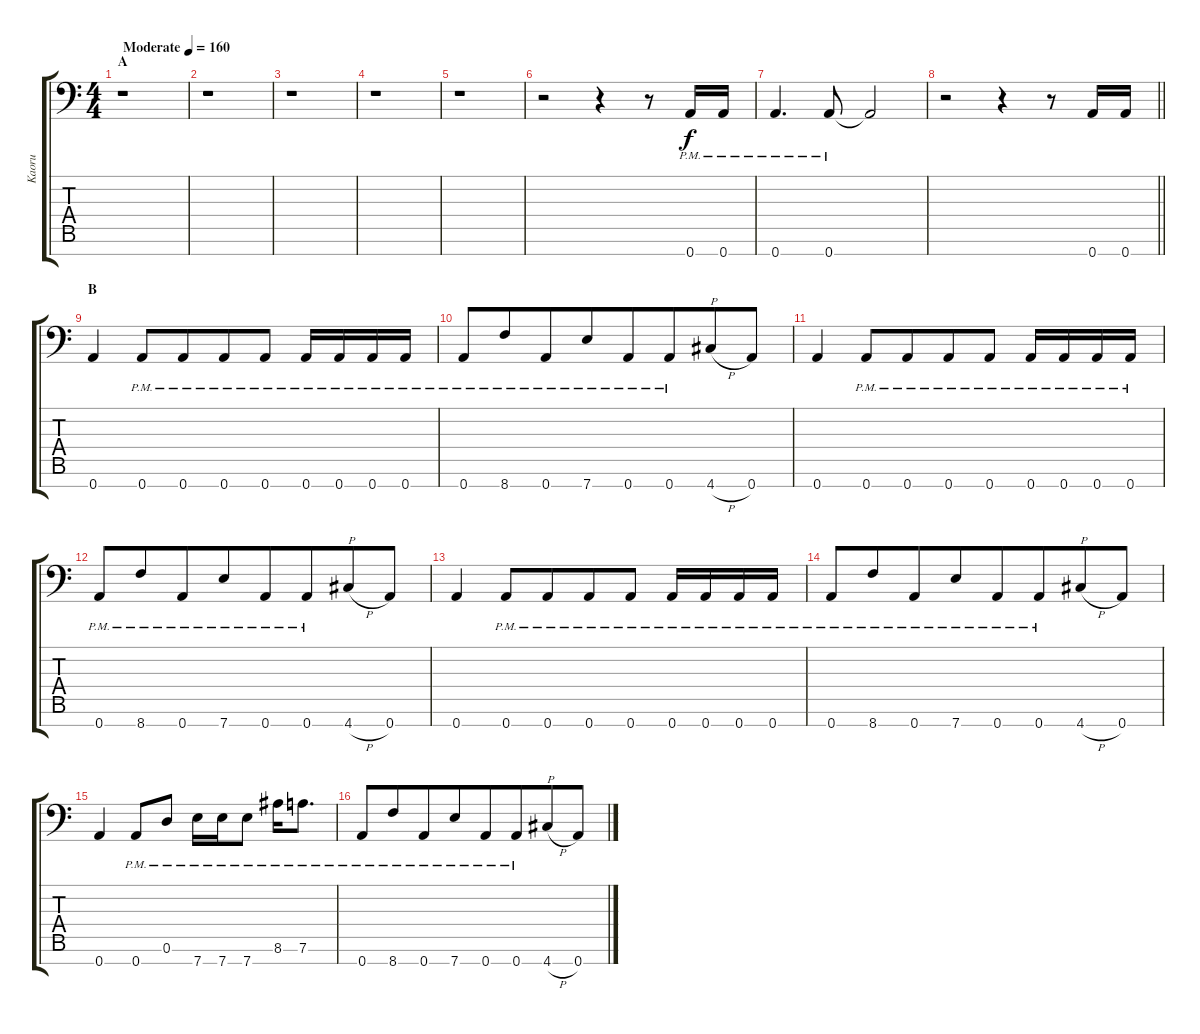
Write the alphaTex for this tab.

\track ("Kaoru" "Kaoru") {instrument overdrivenguitar}
\staff {score tabs}
\tuning (E4 B3 G3 D3 A2 D2 A1) {hide}
\ts (4 4)
\section ("" "A")
\tempo (160 "Moderate")
\clef f4
\ks c
r.1{dy f instrument overdrivenguitar} |
r.1 |
r.1 |
r.1 |
r.1 |
r.2 r.4 r.8 0.7{pm}.16{beam merge} 0.7{pm}.16 |
0.7{pm}.4{d} 0.7{pm}.8 0.7{t}.2 |
\barLineRight lightlight
r.2 r.4 r.8 0.7.16{beam merge} 0.7.16 |
\section ("" "B")
0.7.4 0.7{pm}.8 0.7{pm}.8{beam merge} 0.7{pm}.8{beam merge} 0.7{pm}.8 0.7{pm}.16 0.7{pm}.16{beam merge} 0.7{pm}.16 0.7{pm}.16 |
0.7{pm}.8{beam Up} 8.7{pm}.8{beam Up beam merge} 0.7{pm}.8 7.7{pm}.8{beam merge} 0.7{pm}.8 0.7{pm}.8{beam merge} 4.7{h}.8{txt "P" beam merge} 0.7.8 |
0.7.4 0.7{pm}.8 0.7{pm}.8{beam merge} 0.7{pm}.8{beam merge} 0.7{pm}.8 0.7{pm}.16 0.7{pm}.16{beam merge} 0.7{pm}.16 0.7{pm}.16 |
0.7{pm}.8{beam Up} 8.7{pm}.8{beam Up beam merge} 0.7{pm}.8 7.7{pm}.8{beam merge} 0.7{pm}.8 0.7{pm}.8{beam merge} 4.7{h}.8{txt "P" beam merge} 0.7.8 |
0.7.4 0.7{pm}.8 0.7{pm}.8{beam merge} 0.7{pm}.8{beam merge} 0.7{pm}.8 0.7{pm}.16 0.7{pm}.16{beam merge} 0.7{pm}.16 0.7{pm}.16 |
0.7{pm}.8{beam Up} 8.7{pm}.8{beam Up beam merge} 0.7{pm}.8 7.7{pm}.8{beam merge} 0.7{pm}.8 0.7{pm}.8{beam merge} 4.7{h}.8{txt "P" beam merge} 0.7.8 |
0.7.4 0.7{pm}.8 0.6{pm}.8 7.7{pm}.16{beam merge} 7.7{pm}.16 7.7{pm}.8 8.6{pm}.16{beam merge} 7.6{pm}.8{d} |
0.7{pm}.8{beam Up} 8.7{pm}.8{beam Up beam merge} 0.7{pm}.8 7.7{pm}.8{beam merge} 0.7{pm}.8 0.7{pm}.8{beam merge} 4.7{h}.8{txt "P" beam merge} 0.7.8
